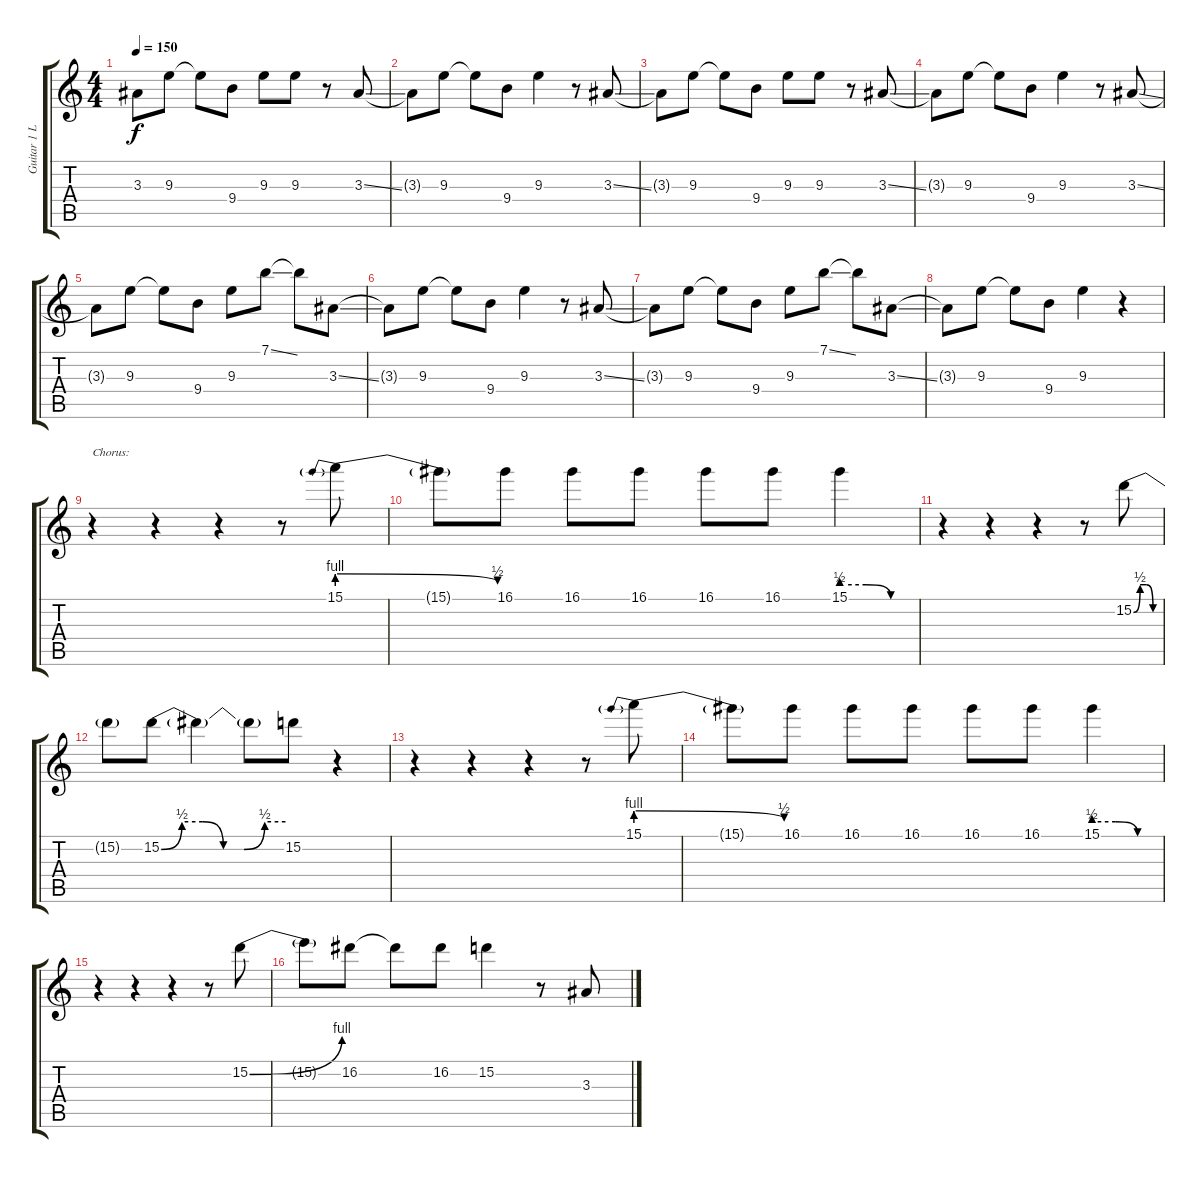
\track ("Guitar 1 Lead" "Guitar 1 L") {instrument acousticguitarsteel}
\staff {score tabs}
\tuning (E4 B3 G3 D3 A2 E2) {hide}
\ts (4 4)
\tempo 150
\clef g2
\ks c
3.3{t}.8{dy f} 9.3.8 9.3{t}.8 9.4.8 9.3.8 9.3.8 r.8 3.3{ss}.8 |
3.3{t}.8 9.3.8 9.3{t}.8 9.4.8 9.3.4 r.8 3.3{ss}.8 |
3.3{t}.8 9.3.8 9.3{t}.8 9.4.8 9.3.8 9.3.8 r.8 3.3{ss}.8 |
3.3{t}.8 9.3.8 9.3{t}.8 9.4.8 9.3.4 r.8 3.3{ss}.8 |
3.3{t}.8 9.3.8 9.3{t}.8 9.4.8 9.3.8 7.1{ss}.8 7.1{t}.8 3.3{ss}.8 |
3.3{t}.8 9.3.8 9.3{t}.8 9.4.8 9.3.4 r.8 3.3{ss}.8 |
3.3{t}.8 9.3.8 9.3{t}.8 9.4.8 9.3.8 7.1{ss}.8 7.1{t}.8 3.3{ss}.8 |
3.3{t}.8 9.3.8 9.3{t}.8 9.4.8 9.3.4 r.4 |
r.4{txt "Chorus:"} r.4 r.4 r.8 15.1{be (prebendrelease 0 4 60 2)}.8 |
15.1{t}.8 16.1.8 16.1.8 16.1.8 16.1.8 16.1.8 15.1{be (custom 0 2 20 2 40 0 60 0)}.4 |
r.4 r.4 r.4 r.8 15.2{be (custom 0 0 15 2 30 2 45 0 60 0)}.8 |
15.2{t}.8 15.2{be (custom 0 0 10 2 20 2 30 0 40 0 50 2 60 2)}.8 15.2{t}.4 15.2{t}.8 15.2.8 r.4 |
r.4 r.4 r.4 r.8 15.1{be (prebendrelease 0 4 60 2)}.8 |
15.1{t}.8 16.1.8 16.1.8 16.1.8 16.1.8 16.1.8 15.1{be (custom 0 2 20 2 40 0 60 0)}.4 |
r.4 r.4 r.4 r.8 15.2{be (bend 0 0 60 4)}.8 |
15.2{t}.8 16.2.8 16.2{t}.8 16.2.8 15.2.4 r.8 3.3{ss}.8
